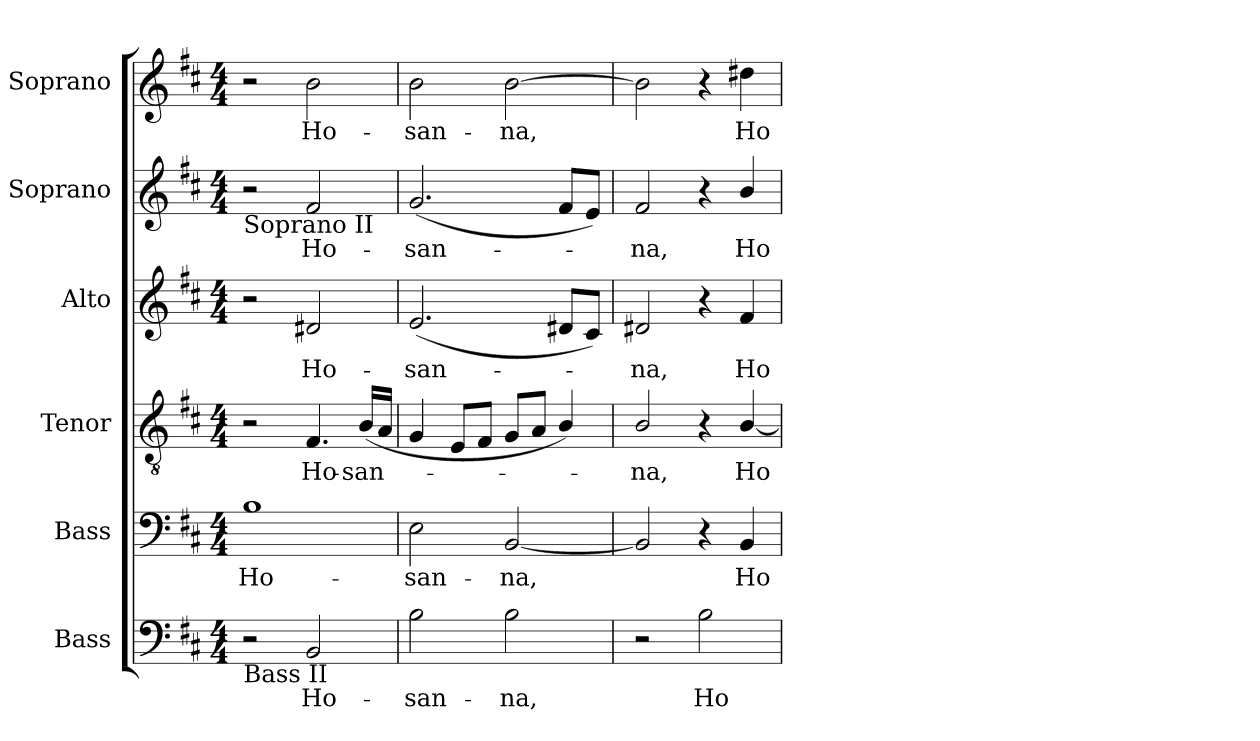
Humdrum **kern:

**kern	**text	**kern	**text	**kern	**text	**kern	**text	**kern	**text	**kern	**text
*part6	*part6	*part5	*part5	*part4	*part4	*part3	*part3	*part2	*part2	*part1	*part1
*staff6	*staff6	*staff5	*staff5	*staff4	*staff4	*staff3	*staff3	*staff2	*staff2	*staff1	*staff1
*I"Bass	*	*I"Bass	*	*I"Tenor	*	*I"Alto	*	*I"Soprano	*	*I"Soprano	*
*	*	*	*	*I'Tenor	*	*I'Alto	*	*	*	*	*
!!LO:PB:g=z
*clefF4	*	*clefF4	*	*clefGv2	*	*clefG2	*	*clefG2	*	*clefG2	*
*	*	*	*	*ITrd7c12	*	*	*	*	*	*	*
*k[f#c#]	*	*k[f#c#]	*	*k[f#c#]	*	*k[f#c#]	*	*k[f#c#]	*	*k[f#c#]	*
*D:	*	*D:	*	*D:	*	*D:	*	*D:	*	*D:	*
*M4/4	*	*M4/4	*	*M4/4	*	*M4/4	*	*M4/4	*	*M4/4	*
=1	=1	=1	=1	=1	=1	=1	=1	=1	=1	=1	=1
!	!	!	!	!	!	!	!	!LO:TX:b:t=Soprano II	!	!	!
!LO:TX:b:t=Bass II	!	!	!	!	!	!	!	!	!	!	!
!	!	!	!LO:LY:b:color=#000000	!	!	!	!	!	!	!	!
2r	.	1Bi	Ho-	2r	.	2r	.	2r	.	2r	.
!	!LO:LY:b:color=#000000	!	!	!	!	!	!	!	!	!	!
!	!	!	!	!	!LO:LY:b:color=#000000	!	!	!	!	!	!
!	!	!	!	!	!	!	!LO:LY:b:color=#000000	!	!	!	!
!	!	!	!	!	!	!	!	!	!LO:LY:b:color=#000000	!	!
!	!	!	!	!	!	!	!	!	!	!	!LO:LY:b:color=#000000
2BBi/	Ho-	.	.	4.FF#i/	Ho-	2d#Xi/	Ho-	2f#i/	Ho-	2bi\	Ho-
!	!	!	!	!	!LO:LY:b:color=#000000	!	!	!	!	!	!
.	.	.	.	(16BBi/LL	-san-	.	.	.	.	.	.
.	.	.	.	16AAi/JJ	.	.	.	.	.	.	.
=2	=2	=2	=2	=2	=2	=2	=2	=2	=2	=2	=2
!	!LO:LY:b:color=#000000	!	!	!	!	!	!	!	!	!	!
!	!	!	!LO:LY:b:color=#000000	!	!	!	!	!	!	!	!
!	!	!	!	!	!	!	!LO:LY:b:color=#000000	!	!	!	!
!	!	!	!	!	!	!	!	!	!LO:LY:b:color=#000000	!	!
!	!	!	!	!	!	!	!	!	!	!	!LO:LY:b:color=#000000
2Bi\	-san-	2Ei\	-san-	4GGi/	.	(2.ei/	-san-	(2.gi/	-san-	2bi\	-san-
.	.	.	.	8EEi/L	.	.	.	.	.	.	.
.	.	.	.	8FF#i/J	.	.	.	.	.	.	.
!	!LO:LY:b:color=#000000	!	!	!	!	!	!	!	!	!	!
!	!	!	!LO:LY:b:color=#000000	!	!	!	!	!	!	!	!
!	!	!	!	!	!	!	!	!	!	!	!LO:LY:b:color=#000000
2Bi\	-na,	[<2BBi/	-na,	8GGi/L	.	.	.	.	.	[>2bi\	-na,
.	.	.	.	8AAi/J	.	.	.	.	.	.	.
.	.	.	.	4BBi/)	.	8d#Xi/L	.	8f#i/L	.	.	.
.	.	.	.	.	.	8c#i/J)	.	8ei/J)	.	.	.
=3	=3	=3	=3	=3	=3	=3	=3	=3	=3	=3	=3
!	!	!	!	!	!LO:LY:b:color=#000000	!	!	!	!	!	!
!	!	!	!	!	!	!	!LO:LY:b:color=#000000	!	!	!	!
!	!	!	!	!	!	!	!	!	!LO:LY:b:color=#000000	!	!
2r	.	2BBi/]	.	2BBi/	-na,	2d#Xi/	-na,	2f#i/	-na,	2bi\]	.
!	!LO:LY:b:color=#000000	!	!	!	!	!	!	!	!	!	!
2Bi\	Ho-	4r	.	4r	.	4r	.	4r	.	4r	.
!	!	!	!LO:LY:b:color=#000000	!	!	!	!	!	!	!	!
!	!	!	!	!	!LO:LY:b:color=#000000	!	!	!	!	!	!
!	!	!	!	!	!	!	!LO:LY:b:color=#000000	!	!	!	!
!	!	!	!	!	!	!	!	!	!LO:LY:b:color=#000000	!	!
!	!	!	!	!	!	!	!	!	!	!	!LO:LY:b:color=#000000
.	.	4BBi/	Ho-	[<4BBi/	Ho-	4f#i/	Ho-	4bi/	Ho-	4dd#Xi\	Ho-
=	=	=	=	=	=	=	=	=	=	=	=
*-	*-	*-	*-	*-	*-	*-	*-	*-	*-	*-	*-
